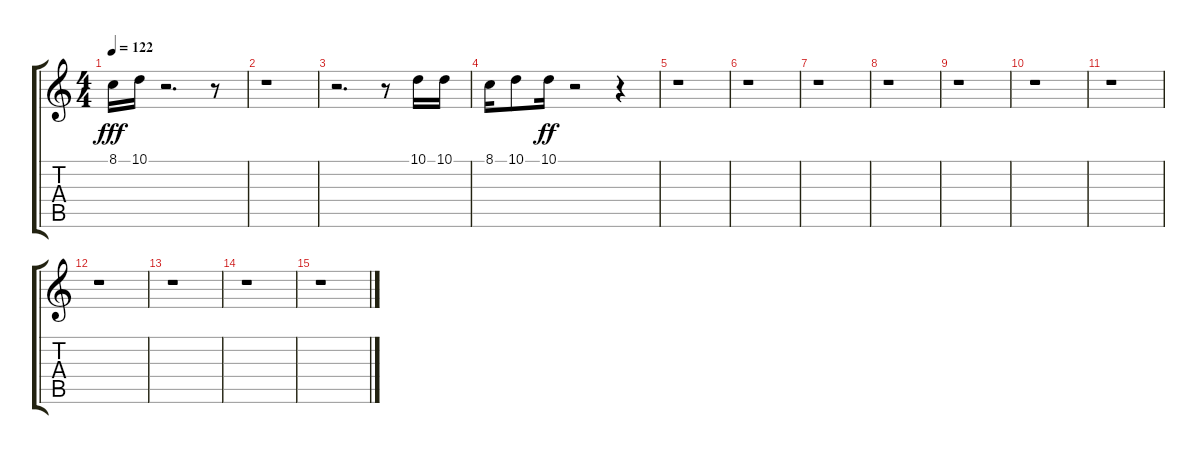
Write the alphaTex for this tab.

\track "" {instrument glockenspiel}
\staff {score tabs}
\tuning (E4 B3 G3 D3 A2 E2) {hide}
\ts (4 4)
\tempo 122
\clef g2
\ks c
8.1.16{dy fff} 10.1.16 r.2{d} r.8 |
r.1 |
r.2{d} r.8 10.1.16 10.1.16 |
8.1.16 10.1.8 10.1.16{dy ff} r.2 r.4 |
r.1 |
r.1 |
r.1 |
r.1 |
r.1 |
r.1 |
r.1 |
r.1 |
r.1 |
r.1 |
r.1
